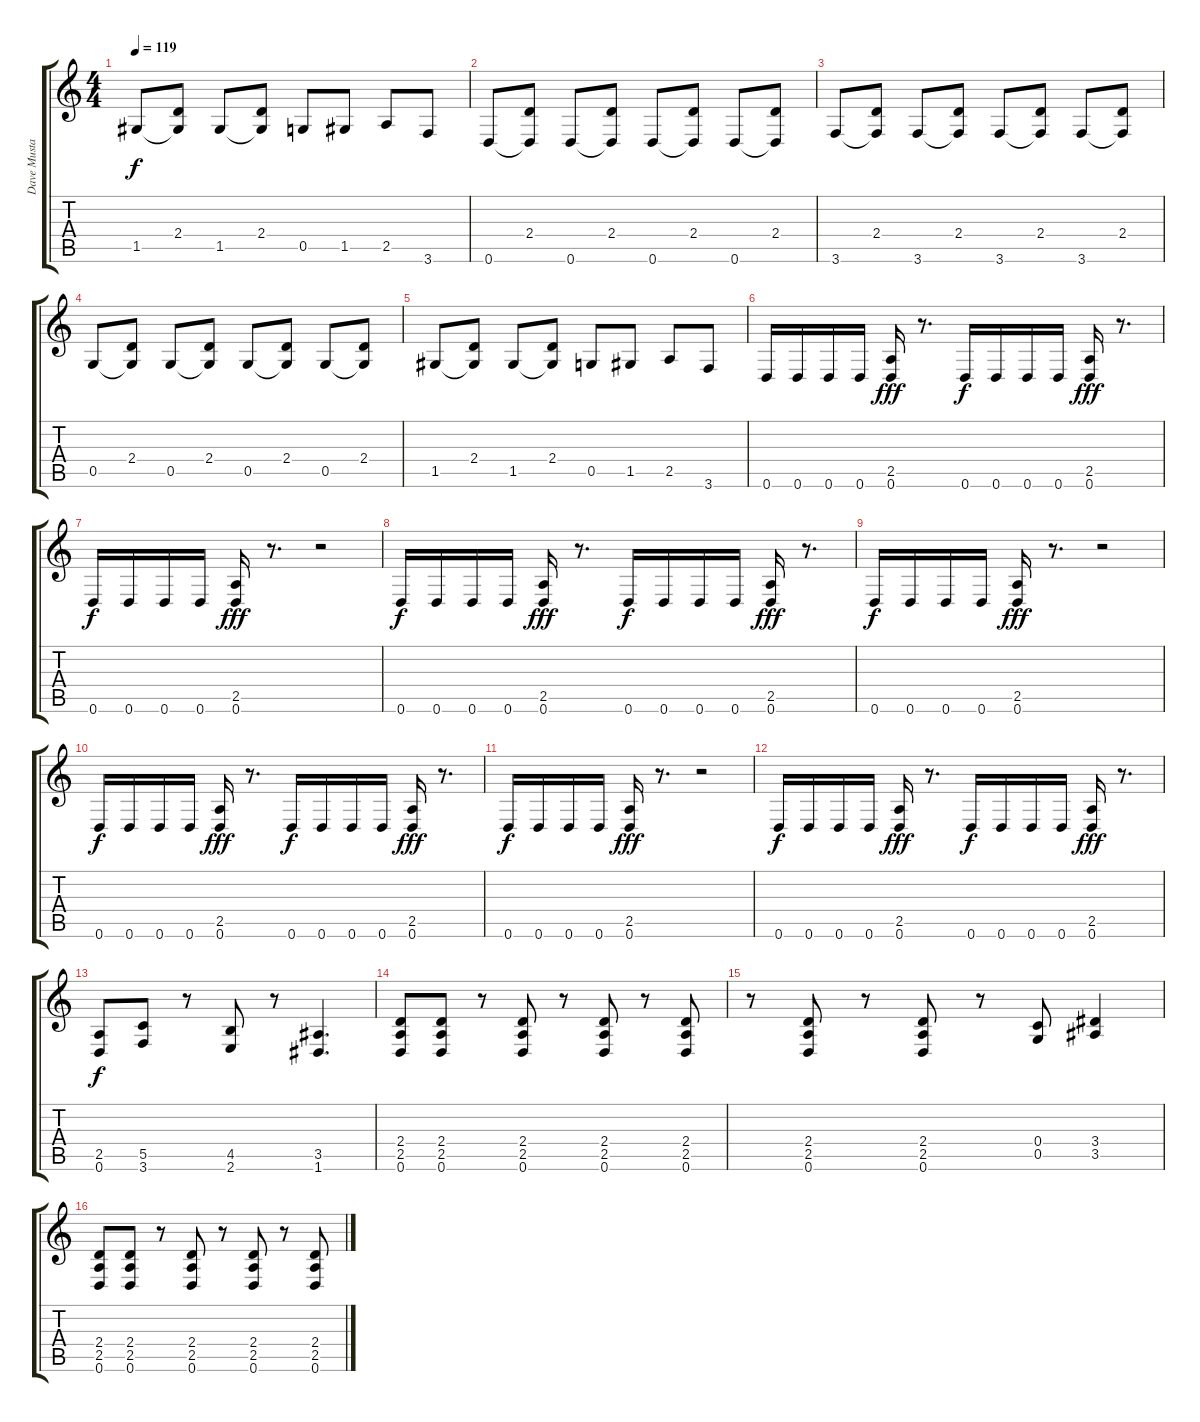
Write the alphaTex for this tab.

\track ("Dave Mustaine" "Dave Musta") {instrument electricguitarclean}
\staff {score tabs}
\tuning (D4 A3 F3 C3 G2 D2) {hide}
\ts (4 4)
\tempo 119
\clef g2
\ks c
1.5.8{dy f} (2.4 1.5{t}).8 1.5.8 (2.4 1.5{t}).8 0.5.8 1.5.8 2.5.8 3.6.8 |
0.6.8 (2.4 0.6{t}).8 0.6.8 (2.4 0.6{t}).8 0.6.8 (2.4 0.6{t}).8 0.6.8 (2.4 0.6{t}).8 |
3.6.8 (2.4 3.6{t}).8 3.6.8 (2.4 3.6{t}).8 3.6.8 (2.4 3.6{t}).8 3.6.8 (2.4 3.6{t}).8 |
0.5.8 (2.4 0.5{t}).8 0.5.8 (2.4 0.5{t}).8 0.5.8 (2.4 0.5{t}).8 0.5.8 (2.4 0.5{t}).8 |
1.5.8 (2.4 1.5{t}).8 1.5.8 (2.4 1.5{t}).8 0.5.8 1.5.8 2.5.8 3.6.8 |
0.6.16 0.6.16 0.6.16 0.6.16 (2.5 0.6).16{dy fff} r.8{d} 0.6.16{dy f} 0.6.16 0.6.16 0.6.16 (2.5 0.6).16{dy fff} r.8{d} |
0.6.16{dy f} 0.6.16 0.6.16 0.6.16 (2.5 0.6).16{dy fff} r.8{d} r.2 |
0.6.16{dy f} 0.6.16 0.6.16 0.6.16 (2.5 0.6).16{dy fff} r.8{d} 0.6.16{dy f} 0.6.16 0.6.16 0.6.16 (2.5 0.6).16{dy fff} r.8{d} |
0.6.16{dy f} 0.6.16 0.6.16 0.6.16 (2.5 0.6).16{dy fff} r.8{d} r.2 |
0.6.16{dy f} 0.6.16 0.6.16 0.6.16 (2.5 0.6).16{dy fff} r.8{d} 0.6.16{dy f} 0.6.16 0.6.16 0.6.16 (2.5 0.6).16{dy fff} r.8{d} |
0.6.16{dy f} 0.6.16 0.6.16 0.6.16 (2.5 0.6).16{dy fff} r.8{d} r.2 |
0.6.16{dy f} 0.6.16 0.6.16 0.6.16 (2.5 0.6).16{dy fff} r.8{d} 0.6.16{dy f} 0.6.16 0.6.16 0.6.16 (2.5 0.6).16{dy fff} r.8{d} |
(2.5 0.6).8{dy f} (5.5 3.6).8 r.8 (4.5 2.6).8 r.8 (3.5 1.6).4{d} |
(2.4 2.5 0.6).8{instrument distortionguitar} (2.4 2.5 0.6).8 r.8 (2.4 2.5 0.6).8 r.8 (2.4 2.5 0.6).8 r.8 (2.4 2.5 0.6).8 |
r.8 (2.4 2.5 0.6).8 r.8 (2.4 2.5 0.6).8 r.8 (0.4 0.5).8 (3.4 3.5).4 |
(2.4 2.5 0.6).8{instrument distortionguitar} (2.4 2.5 0.6).8 r.8 (2.4 2.5 0.6).8 r.8 (2.4 2.5 0.6).8 r.8 (2.4 2.5 0.6).8
